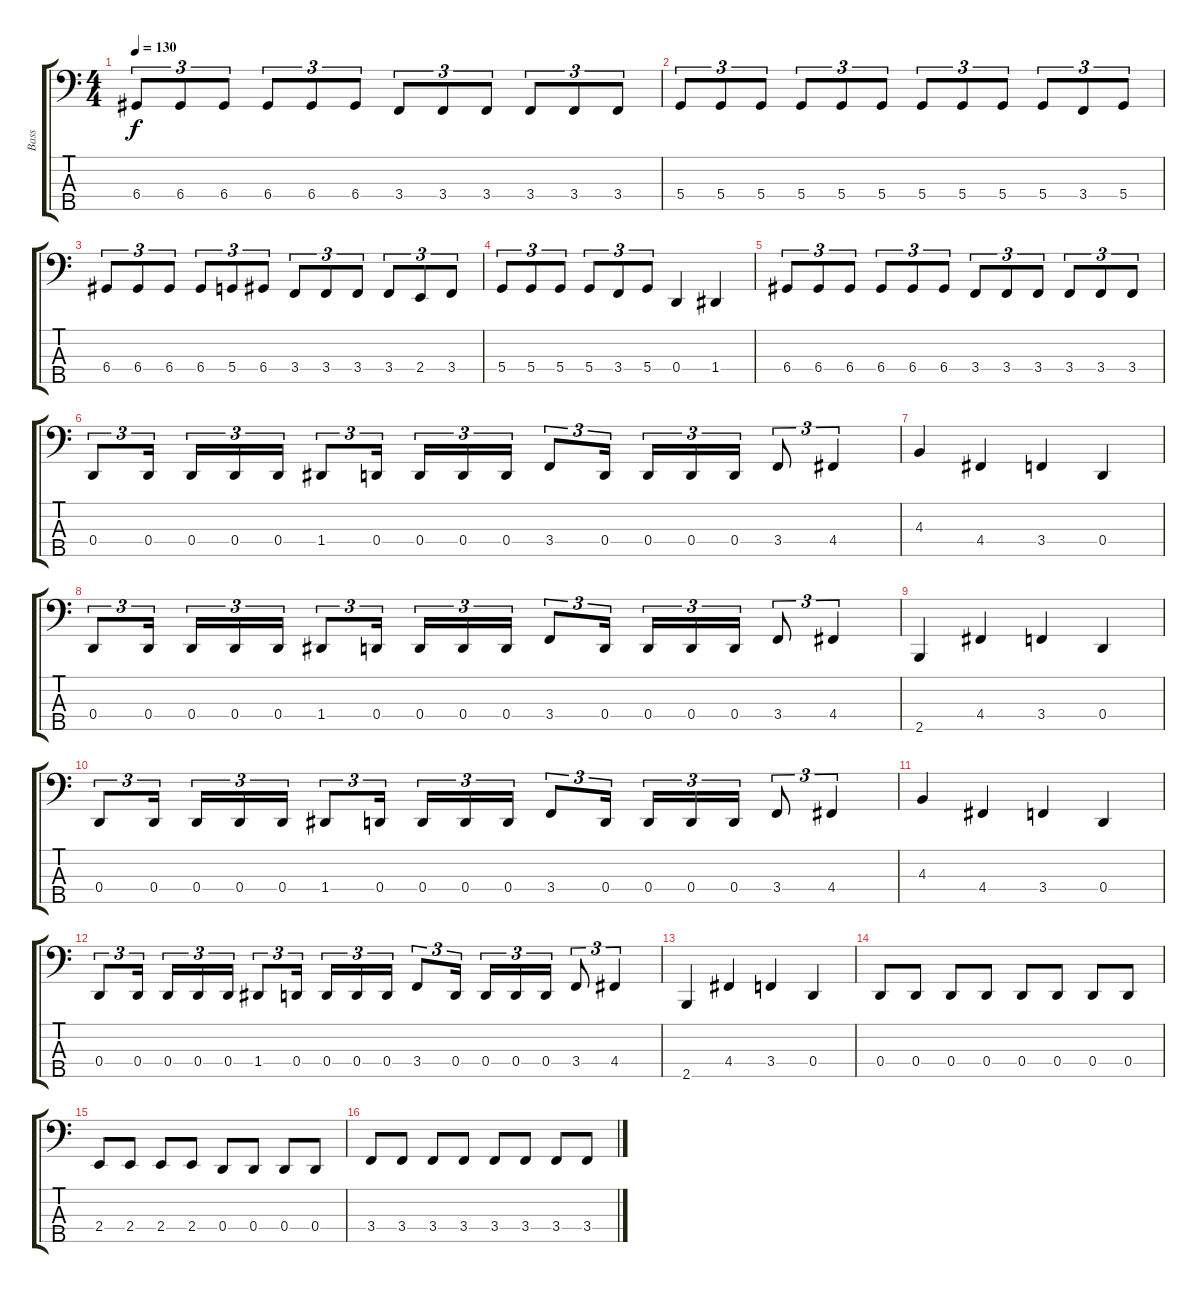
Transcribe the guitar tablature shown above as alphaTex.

\track ("Bass" "Bass") {instrument electricbassfinger}
\staff {score tabs}
\tuning (F2 C2 G1 D1 A0) {hide}
\ts (4 4)
\tempo 130
\clef f4
\ks c
6.4.8{tu (3 2) dy f} 6.4.8{tu (3 2)} 6.4.8{tu (3 2)} 6.4.8{tu (3 2)} 6.4.8{tu (3 2)} 6.4.8{tu (3 2)} 3.4.8{tu (3 2)} 3.4.8{tu (3 2)} 3.4.8{tu (3 2)} 3.4.8{tu (3 2)} 3.4.8{tu (3 2)} 3.4.8{tu (3 2)} |
5.4.8{tu (3 2)} 5.4.8{tu (3 2)} 5.4.8{tu (3 2)} 5.4.8{tu (3 2)} 5.4.8{tu (3 2)} 5.4.8{tu (3 2)} 5.4.8{tu (3 2)} 5.4.8{tu (3 2)} 5.4.8{tu (3 2)} 5.4.8{tu (3 2)} 3.4.8{tu (3 2)} 5.4.8{tu (3 2)} |
6.4.8{tu (3 2)} 6.4.8{tu (3 2)} 6.4.8{tu (3 2)} 6.4.8{tu (3 2)} 5.4.8{tu (3 2)} 6.4.8{tu (3 2)} 3.4.8{tu (3 2)} 3.4.8{tu (3 2)} 3.4.8{tu (3 2)} 3.4.8{tu (3 2)} 2.4.8{tu (3 2)} 3.4.8{tu (3 2)} |
5.4.8{tu (3 2)} 5.4.8{tu (3 2)} 5.4.8{tu (3 2)} 5.4.8{tu (3 2)} 3.4.8{tu (3 2)} 5.4.8{tu (3 2)} 0.4.4 1.4.4 |
6.4.8{tu (3 2)} 6.4.8{tu (3 2)} 6.4.8{tu (3 2)} 6.4.8{tu (3 2)} 6.4.8{tu (3 2)} 6.4.8{tu (3 2)} 3.4.8{tu (3 2)} 3.4.8{tu (3 2)} 3.4.8{tu (3 2)} 3.4.8{tu (3 2)} 3.4.8{tu (3 2)} 3.4.8{tu (3 2)} |
0.4.8{tu (3 2)} 0.4.16{tu (3 2)} 0.4.16{tu (3 2)} 0.4.16{tu (3 2)} 0.4.16{tu (3 2)} 1.4.8{tu (3 2)} 0.4.16{tu (3 2)} 0.4.16{tu (3 2)} 0.4.16{tu (3 2)} 0.4.16{tu (3 2)} 3.4.8{tu (3 2)} 0.4.16{tu (3 2)} 0.4.16{tu (3 2)} 0.4.16{tu (3 2)} 0.4.16{tu (3 2)} 3.4.8{tu (3 2)} 4.4.4{tu (3 2)} |
4.3.4 4.4.4 3.4.4 0.4.4 |
0.4.8{tu (3 2)} 0.4.16{tu (3 2)} 0.4.16{tu (3 2)} 0.4.16{tu (3 2)} 0.4.16{tu (3 2)} 1.4.8{tu (3 2)} 0.4.16{tu (3 2)} 0.4.16{tu (3 2)} 0.4.16{tu (3 2)} 0.4.16{tu (3 2)} 3.4.8{tu (3 2)} 0.4.16{tu (3 2)} 0.4.16{tu (3 2)} 0.4.16{tu (3 2)} 0.4.16{tu (3 2)} 3.4.8{tu (3 2)} 4.4.4{tu (3 2)} |
2.5.4 4.4.4 3.4.4 0.4.4 |
0.4.8{tu (3 2)} 0.4.16{tu (3 2)} 0.4.16{tu (3 2)} 0.4.16{tu (3 2)} 0.4.16{tu (3 2)} 1.4.8{tu (3 2)} 0.4.16{tu (3 2)} 0.4.16{tu (3 2)} 0.4.16{tu (3 2)} 0.4.16{tu (3 2)} 3.4.8{tu (3 2)} 0.4.16{tu (3 2)} 0.4.16{tu (3 2)} 0.4.16{tu (3 2)} 0.4.16{tu (3 2)} 3.4.8{tu (3 2)} 4.4.4{tu (3 2)} |
4.3.4 4.4.4 3.4.4 0.4.4 |
0.4.8{tu (3 2)} 0.4.16{tu (3 2)} 0.4.16{tu (3 2)} 0.4.16{tu (3 2)} 0.4.16{tu (3 2)} 1.4.8{tu (3 2)} 0.4.16{tu (3 2)} 0.4.16{tu (3 2)} 0.4.16{tu (3 2)} 0.4.16{tu (3 2)} 3.4.8{tu (3 2)} 0.4.16{tu (3 2)} 0.4.16{tu (3 2)} 0.4.16{tu (3 2)} 0.4.16{tu (3 2)} 3.4.8{tu (3 2)} 4.4.4{tu (3 2)} |
2.5.4 4.4.4 3.4.4 0.4.4 |
0.4.8 0.4.8 0.4.8 0.4.8 0.4.8 0.4.8 0.4.8 0.4.8 |
2.4.8 2.4.8 2.4.8 2.4.8 0.4.8 0.4.8 0.4.8 0.4.8 |
3.4.8 3.4.8 3.4.8 3.4.8 3.4.8 3.4.8 3.4.8 3.4.8
